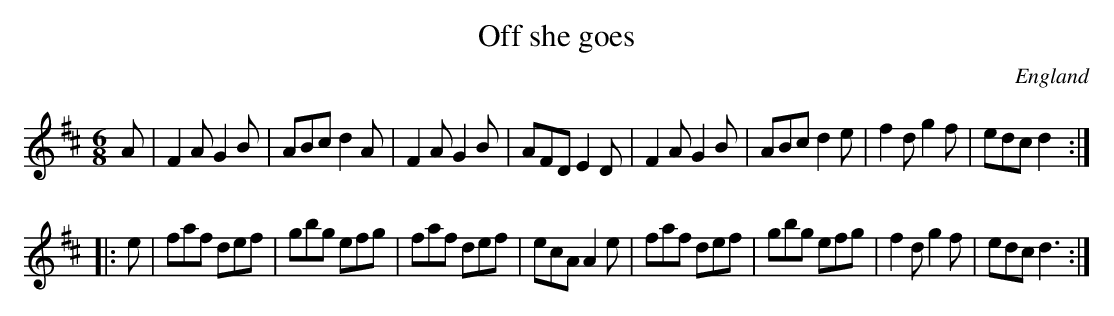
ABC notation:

X:1
T:Off she goes
O:England
O:Ireland
O:Scotland
M:6/8
K:D
A|\
F2A G2B|ABc d2A|F2A G2B|AFD E2D|\
F2A G2B|ABc d2e|f2d g2f|edc d2 ::
e|\
faf def|gbg efg|faf def|ecA A2e|\
faf def|gbg efg|f2d g2f|edc d3:|
